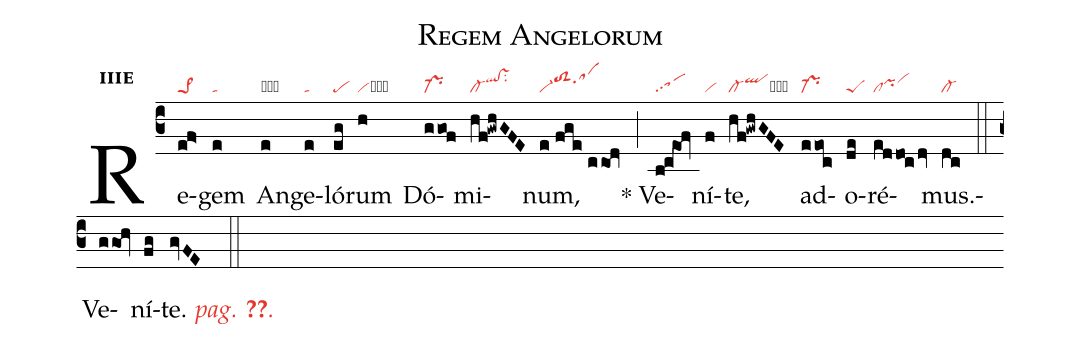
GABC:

name:Regem Angelorum;
office-part:in;
mode:3e;
nabc-lines:1;
%%
initial-style: 1;
name: Regem Angelorum;
mode:2;
office-part: Invitatorium;
annotation: Inv.;
annotation:iii;
nabc-lines:1;
%%
(c3) Re(e!f>|pe>1)gem(e|ta) An(e|obta)ge(e|ta)ló(eg|pe)rum(h|vicb) Dó(ggof|pr-)mi(hf!gwhGFE|cl-qlhj!vshjsu2)num,(e//fge//ccod|vi-toS2hjsahj) (;) <sp>*</sp> Ve(b!c@eof|sapp1)ní(f|vi)te,(hf!gwhGFE|cl-qlhjh!vshjsu2) ad(eeoc|pr-)o(de|peS)ré(eddocdv|clpihivihj)mus.(dc|cl-)(::)
<nlba>Ve(g/goh)ní(fg)t{e}. <c><i>pag. <v>\pageref{M-ORIP3e}</v>.</i></c></nlba>(gvFE ::)
